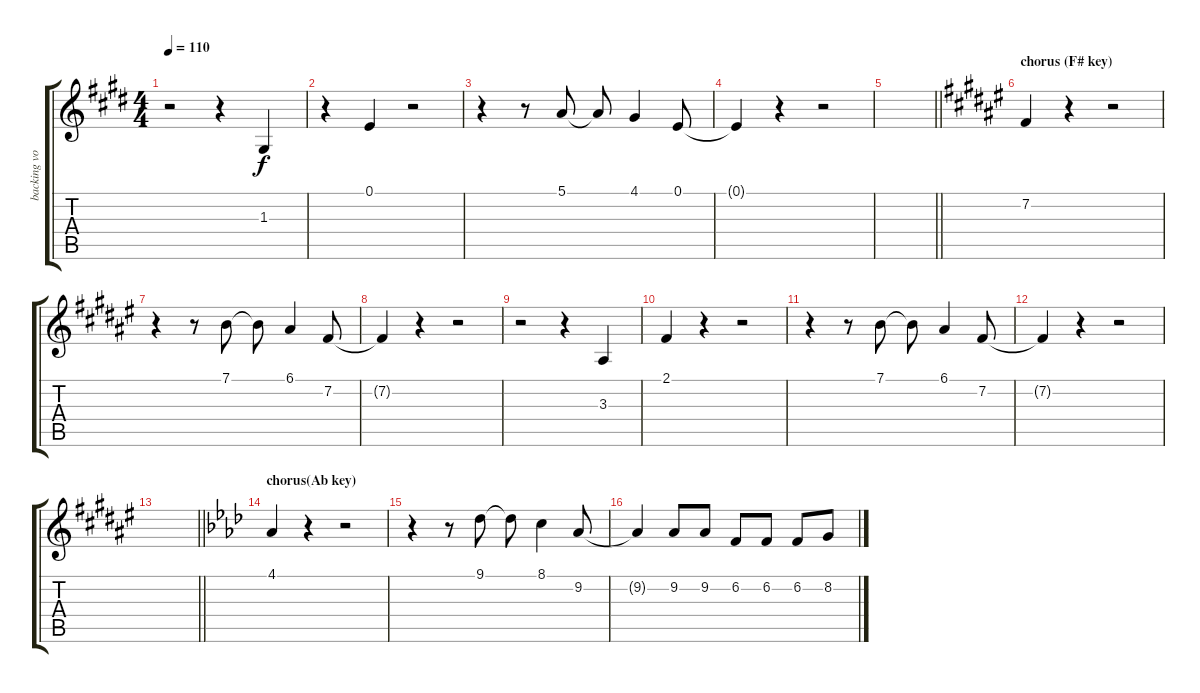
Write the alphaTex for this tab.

\track ("backing vocals" "backing vo") {instrument choiraahs}
\staff {score tabs}
\tuning (E4 B3 G3 D3 A2 E2) {hide}
\ts (4 4)
\tempo 110
\clef g2
\ks e
r.2{dy f} r.4 1.3.4 |
r.4 0.1.4 r.2 |
r.4 r.8 5.1.8 5.1{t}.8 4.1.4 0.1.8 |
0.1{t}.4 r.4 r.2 |
\barLineRight lightlight
|
\section ("" "chorus (F# key)")
\ks f#
7.2.4 r.4 r.2 |
r.4 r.8 7.1.8 7.1{t}.8 6.1.4 7.2.8 |
7.2{t}.4 r.4 r.2 |
r.2 r.4 3.3.4 |
2.1.4 r.4 r.2 |
r.4 r.8 7.1.8 7.1{t}.8 6.1.4 7.2.8 |
7.2{t}.4 r.4 r.2 |
\barLineRight lightlight
|
\section ("" "chorus(Ab key)")
\ks ab
4.1.4 r.4 r.2 |
r.4 r.8 9.1.8 9.1{t}.8 8.1.4 9.2.8 |
9.2{t}.4 9.2.8 9.2.8 6.2.8 6.2.8 6.2.8 8.2.8
